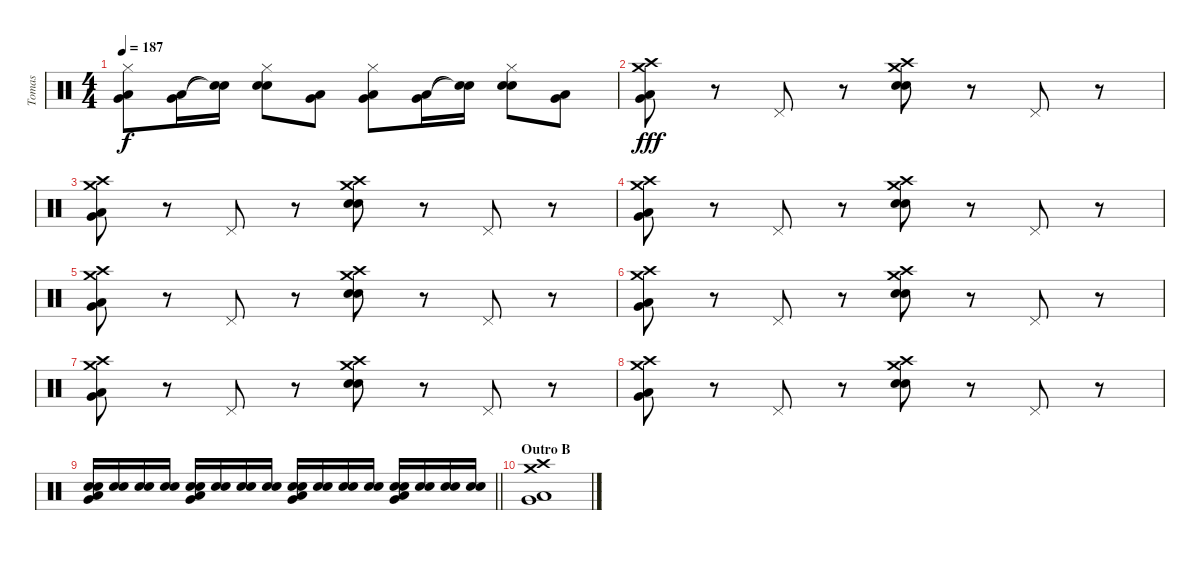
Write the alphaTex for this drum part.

\track ("Tomas" "Tomas") {instrument percussion}
\staff {score}
\articulation defaults
\ts (4 4)
\tempo 187
\clef neutral
\ks c
("Hi-Hat (closed)" "Very Low Tom (hit)" "Low Floor Tom (hit)").8{dy f} ("Very Low Tom (hit)" "Low Floor Tom (hit)").16 ("Electric Snare (hit)"{t} "Snare (hit) 2"{t}).16 ("Hi-Hat (closed)" "Snare (hit) 2" "Electric Snare (hit)").8 ("Very Low Tom (hit)" "Low Floor Tom (hit)").8 ("Hi-Hat (closed)" "Very Low Tom (hit)" "Low Floor Tom (hit)").8 ("Very Low Tom (hit)" "Low Floor Tom (hit)").16 ("Electric Snare (hit)"{t} "Snare (hit) 2"{t}).16 ("Hi-Hat (closed)" "Snare (hit) 2" "Electric Snare (hit)").8 ("Very Low Tom (hit)" "Low Floor Tom (hit)").8 |
("Crash high (hit)" "Crash medium (hit)" "Very Low Tom (hit)" "Low Floor Tom (hit)").8{dy fff} r.8 "Pedal Hi-Hat (hit)".8 r.8 ("Crash medium (hit)" "Crash high (hit)" "Electric Snare (hit)" "Snare (hit) 2").8 r.8 "Pedal Hi-Hat (hit)".8 r.8 |
("Crash high (hit)" "Crash medium (hit)" "Very Low Tom (hit)" "Low Floor Tom (hit)").8 r.8 "Pedal Hi-Hat (hit)".8 r.8 ("Crash medium (hit)" "Crash high (hit)" "Electric Snare (hit)" "Snare (hit) 2").8 r.8 "Pedal Hi-Hat (hit)".8 r.8 |
("Crash high (hit)" "Crash medium (hit)" "Very Low Tom (hit)" "Low Floor Tom (hit)").8 r.8 "Pedal Hi-Hat (hit)".8 r.8 ("Crash medium (hit)" "Crash high (hit)" "Electric Snare (hit)" "Snare (hit) 2").8 r.8 "Pedal Hi-Hat (hit)".8 r.8 |
("Crash high (hit)" "Crash medium (hit)" "Very Low Tom (hit)" "Low Floor Tom (hit)").8 r.8 "Pedal Hi-Hat (hit)".8 r.8 ("Crash medium (hit)" "Crash high (hit)" "Electric Snare (hit)" "Snare (hit) 2").8 r.8 "Pedal Hi-Hat (hit)".8 r.8 |
("Crash high (hit)" "Crash medium (hit)" "Very Low Tom (hit)" "Low Floor Tom (hit)").8 r.8 "Pedal Hi-Hat (hit)".8 r.8 ("Crash medium (hit)" "Crash high (hit)" "Electric Snare (hit)" "Snare (hit) 2").8 r.8 "Pedal Hi-Hat (hit)".8 r.8 |
("Crash high (hit)" "Crash medium (hit)" "Very Low Tom (hit)" "Low Floor Tom (hit)").8 r.8 "Pedal Hi-Hat (hit)".8 r.8 ("Crash medium (hit)" "Crash high (hit)" "Electric Snare (hit)" "Snare (hit) 2").8 r.8 "Pedal Hi-Hat (hit)".8 r.8 |
("Crash high (hit)" "Crash medium (hit)" "Very Low Tom (hit)" "Low Floor Tom (hit)").8 r.8 "Pedal Hi-Hat (hit)".8 r.8 ("Crash medium (hit)" "Crash high (hit)" "Electric Snare (hit)" "Snare (hit) 2").8 r.8 "Pedal Hi-Hat (hit)".8 r.8 |
\barLineRight lightlight
("Snare (hit) 2" "Electric Snare (hit)" "Low Floor Tom (hit)" "Very Low Tom (hit)").16 ("Snare (hit) 2" "Electric Snare (hit)").16 ("Snare (hit) 2" "Electric Snare (hit)").16 ("Snare (hit) 2" "Electric Snare (hit)").16 ("Snare (hit) 2" "Electric Snare (hit)" "Very Low Tom (hit)" "Low Floor Tom (hit)").16 ("Snare (hit) 2" "Electric Snare (hit)").16 ("Snare (hit) 2" "Electric Snare (hit)").16 ("Snare (hit) 2" "Electric Snare (hit)").16 ("Snare (hit) 2" "Electric Snare (hit)" "Low Floor Tom (hit)" "Very Low Tom (hit)").16 ("Snare (hit) 2" "Electric Snare (hit)").16 ("Snare (hit) 2" "Electric Snare (hit)").16 ("Snare (hit) 2" "Electric Snare (hit)").16 ("Snare (hit) 2" "Electric Snare (hit)" "Very Low Tom (hit)" "Low Floor Tom (hit)").16 ("Snare (hit) 2" "Electric Snare (hit)").16 ("Snare (hit) 2" "Electric Snare (hit)").16 ("Snare (hit) 2" "Electric Snare (hit)").16 |
\section ("" "Outro B")
("Crash high (hit)" "Crash medium (hit)" "Low Floor Tom (hit)" "Very Low Tom (hit)").1
